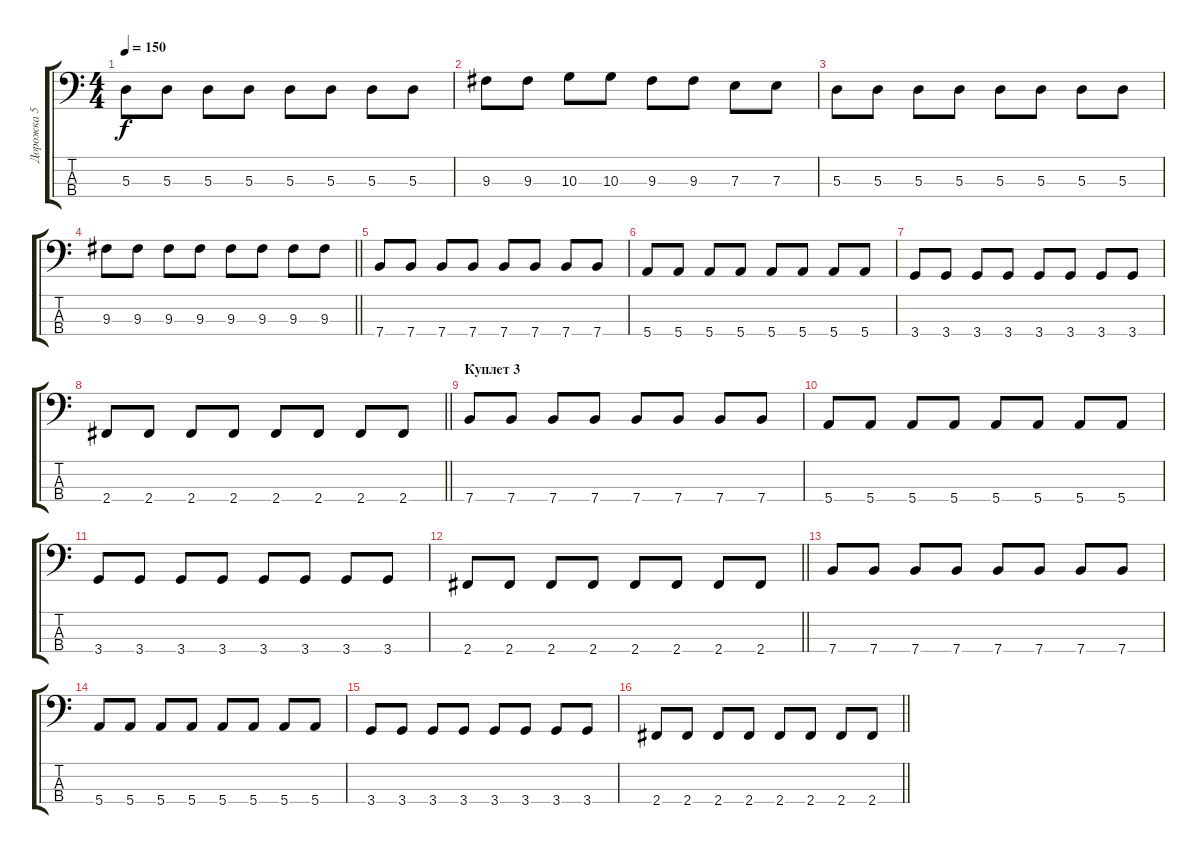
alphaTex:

\track ("Дорожка 5" "Дорожка 5") {instrument electricbassfinger}
\staff {score tabs}
\tuning (G2 D2 A1 E1) {hide}
\ts (4 4)
\section ("" "")
\tempo 150
\clef f4
\ks c
5.3.8{dy f} 5.3.8 5.3.8 5.3.8 5.3.8 5.3.8 5.3.8 5.3.8 |
9.3.8 9.3.8 10.3.8 10.3.8 9.3.8 9.3.8 7.3.8 7.3.8 |
5.3.8 5.3.8 5.3.8 5.3.8 5.3.8 5.3.8 5.3.8 5.3.8 |
\barLineRight lightlight
9.3.8 9.3.8 9.3.8 9.3.8 9.3.8 9.3.8 9.3.8 9.3.8 |
7.4.8 7.4.8 7.4.8 7.4.8 7.4.8 7.4.8 7.4.8 7.4.8 |
5.4.8 5.4.8 5.4.8 5.4.8 5.4.8 5.4.8 5.4.8 5.4.8 |
3.4.8 3.4.8 3.4.8 3.4.8 3.4.8 3.4.8 3.4.8 3.4.8 |
\barLineRight lightlight
2.4.8 2.4.8 2.4.8 2.4.8 2.4.8 2.4.8 2.4.8 2.4.8 |
\section ("" "Куплет 3")
7.4.8 7.4.8 7.4.8 7.4.8 7.4.8 7.4.8 7.4.8 7.4.8 |
5.4.8 5.4.8 5.4.8 5.4.8 5.4.8 5.4.8 5.4.8 5.4.8 |
3.4.8 3.4.8 3.4.8 3.4.8 3.4.8 3.4.8 3.4.8 3.4.8 |
\barLineRight lightlight
2.4.8 2.4.8 2.4.8 2.4.8 2.4.8 2.4.8 2.4.8 2.4.8 |
7.4.8 7.4.8 7.4.8 7.4.8 7.4.8 7.4.8 7.4.8 7.4.8 |
5.4.8 5.4.8 5.4.8 5.4.8 5.4.8 5.4.8 5.4.8 5.4.8 |
3.4.8 3.4.8 3.4.8 3.4.8 3.4.8 3.4.8 3.4.8 3.4.8 |
\barLineRight lightlight
2.4.8 2.4.8 2.4.8 2.4.8 2.4.8 2.4.8 2.4.8 2.4.8
